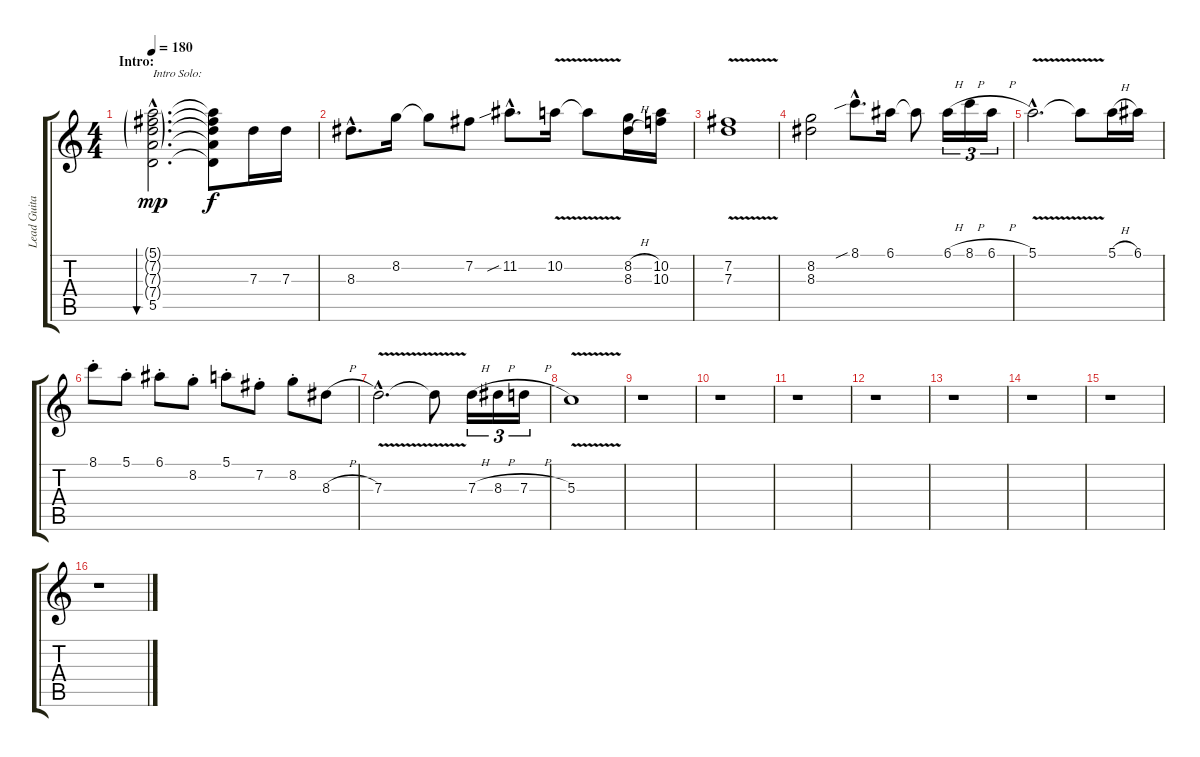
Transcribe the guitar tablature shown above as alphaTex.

\track ("Lead Guitar I" "Lead Guita") {instrument distortionguitar}
\staff {score tabs}
\tuning (E4 B3 G3 D3 A2 E2) {hide}
\ts (4 4)
\section ("" "Intro:")
\tempo 180
\tempo 134
\tempo 180
\clef g2
\ks c
(5.1{g hac} 7.2{g hac} 7.3{g hac} 7.4{g hac} 5.5{hac}).2{d bu 240 txt "Intro Solo:" dy mp instrument distortionguitar} (5.1{t} 7.2{t} 7.3{t} 7.4{t} 5.5{t}).8{dy f} 7.3.16 7.3.16 |
8.3{hac}.8{d} 8.2.16 8.2{t}.8 7.2.8 11.2{sib hac}.8{d} 10.2{v}.16 10.2{t}.8 (8.2{h} 8.3{h}).16 (10.2 10.3).16 |
(7.2{v} 7.3).1 |
(8.2 8.3).2 8.1{sib hac}.8{d} 6.1.16 6.1{t}.8 6.1{h}.16{tu (3 2)} 8.1{h}.16{tu (3 2)} 6.1{h}.16{tu (3 2)} |
5.1{v hac}.2{d} 5.1{t}.8 5.1{h}.16 6.1.16 |
8.1{st}.8 5.1{st}.8 6.1{st}.8 8.2{st}.8 5.1{st}.8 7.2{st}.8 8.2{st}.8 8.3{h}.8 |
7.3{v hac}.2{d} 7.3{t}.8 7.3{h}.16{tu (3 2)} 8.3{h}.16{tu (3 2)} 7.3{h}.16{tu (3 2)} |
5.3{v}.1 |
r.1 |
r.1 |
r.1 |
r.1 |
r.1 |
r.1 |
r.1 |
r.1
